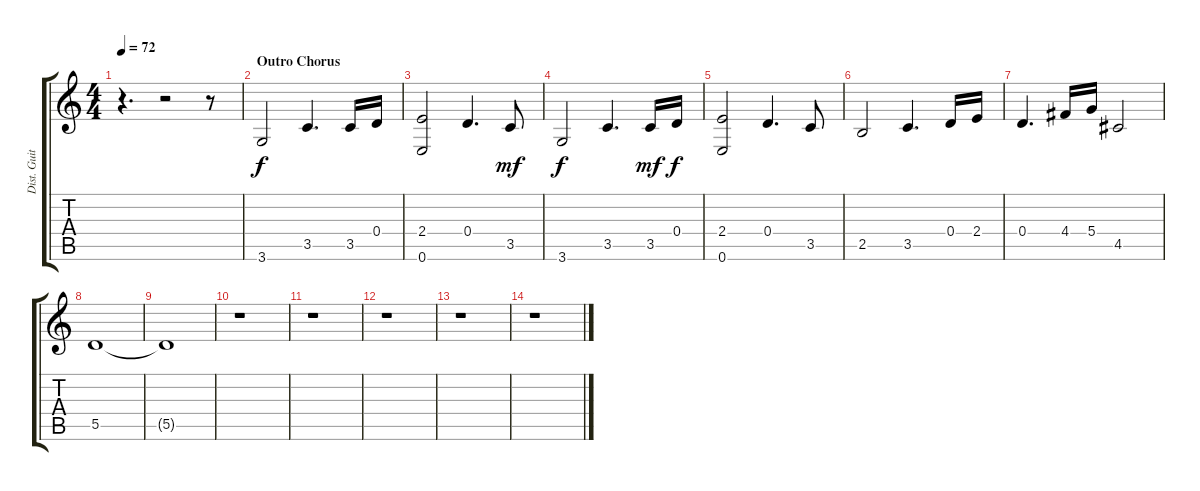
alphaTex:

\track ("Dist. Guitar (May)" "Dist. Guit") {instrument distortionguitar}
\staff {score tabs}
\tuning (E4 B3 G3 D3 A2 E2) {hide}
\ts (4 4)
\tempo 72
\clef g2
\ks c
r.4{d dy f} r.2 r.8 |
\section ("" "Outro Chorus")
3.6.2 3.5.4{d} 3.5.16 0.4.16 |
(2.4 0.6).2 0.4.4{d} 3.5.8{dy mf} |
3.6.2{dy f} 3.5.4{d} 3.5.16{dy mf} 0.4.16{dy f} |
(2.4 0.6).2 0.4.4{d} 3.5.8 |
2.5.2 3.5.4{d} 0.4.16 2.4.16 |
0.4.4{d} 4.4.16 5.4.16 4.5.2 |
5.5.1 |
5.5{t}.1 |
r.1 |
r.1 |
r.1 |
r.1 |
r.1
